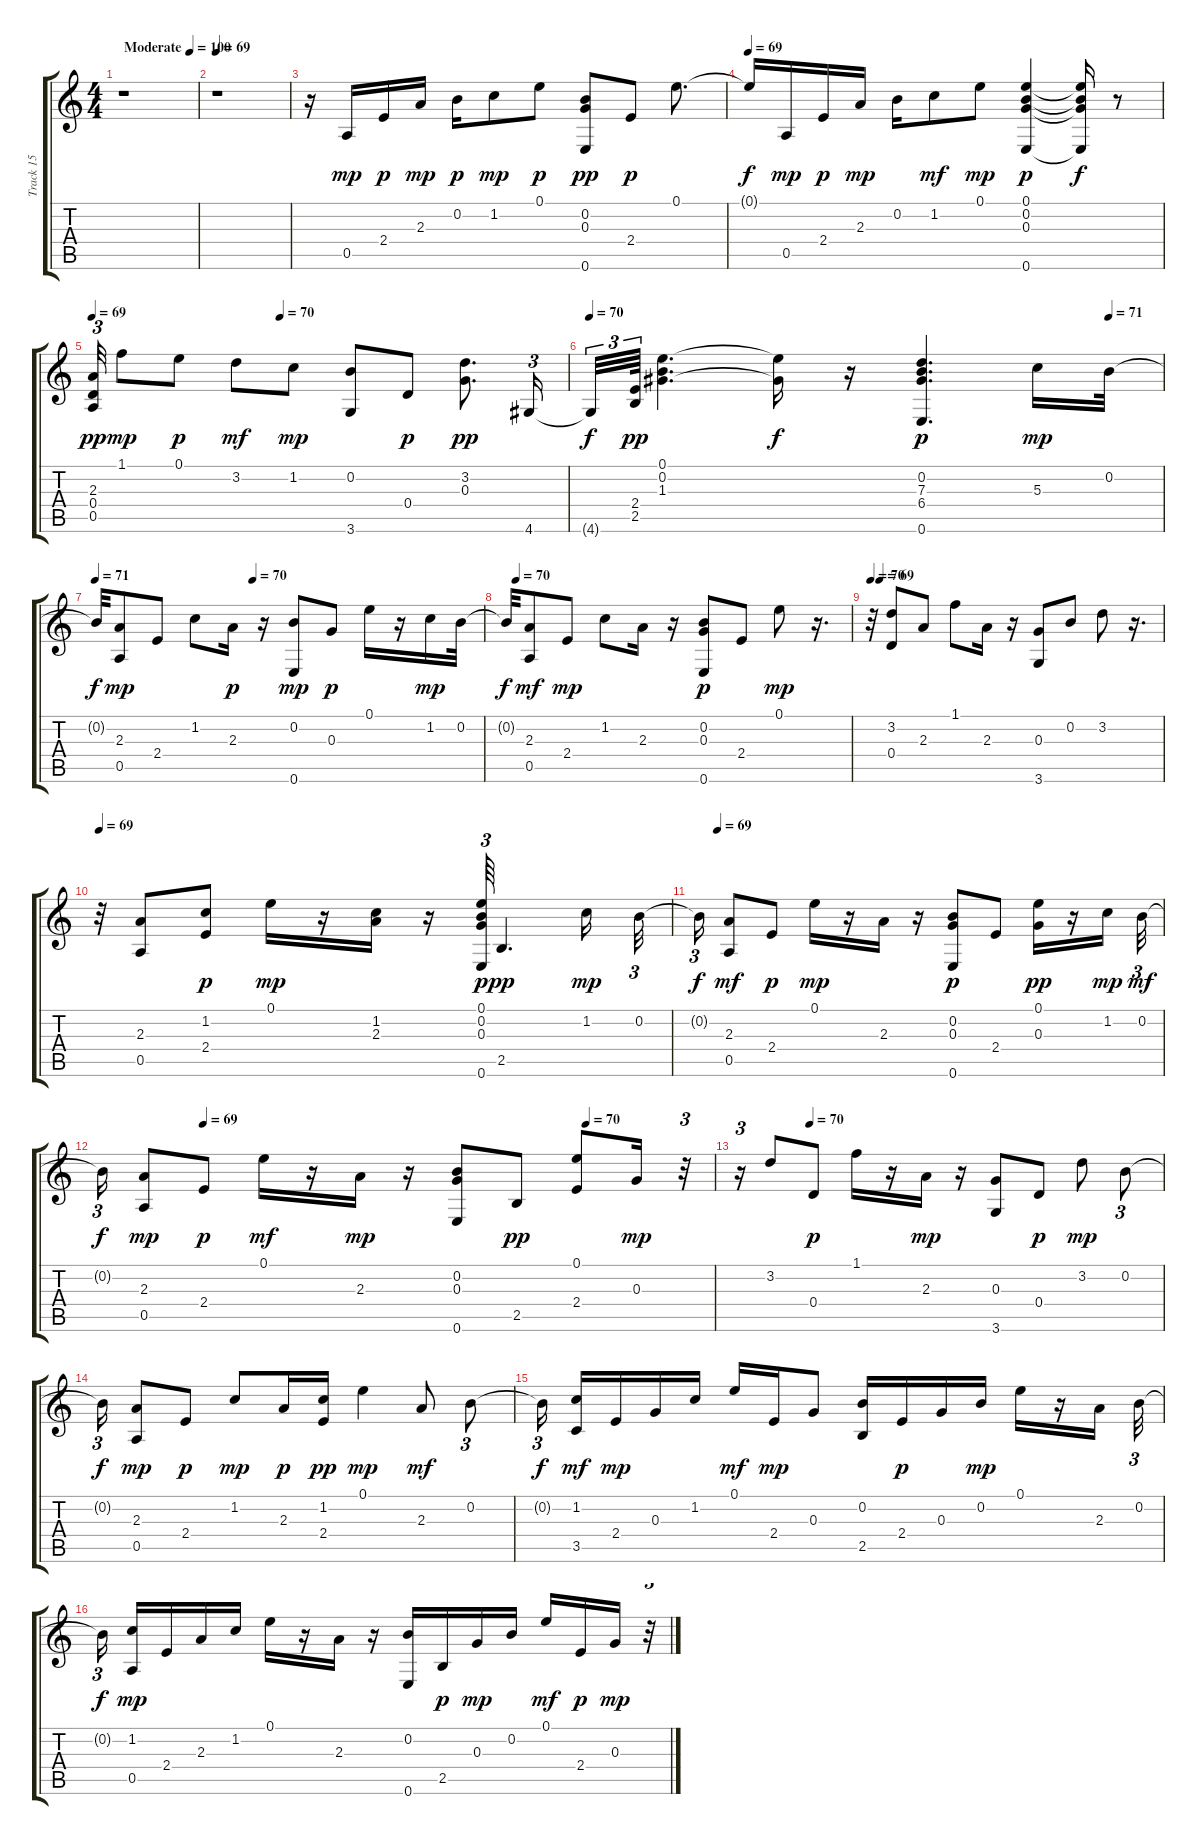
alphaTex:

\track ("Track 15" "Track 15") {instrument acousticguitarsteel}
\staff {score tabs}
\tuning (E4 B3 G3 D3 A2 E2) {hide}
\ts (4 4)
\tempo (100 "Moderate")
\clef g2
\ks c
r.1{dy mp instrument acousticguitarsteel} |
\tempo 69
r.1 |
r.16 0.5.16{instrument acousticguitarsteel} 2.4.16{dy p} 2.3.16{dy mp} 0.2.16{dy p} 1.2.8{dy mp} 0.1.8{dy p} (0.2 0.3 0.6).8{dy pp} 2.4.8{dy p} 0.1.8{d} |
\tempo 69
0.1{t}.16{dy f} 0.5.16{dy mp} 2.4.16{dy p} 2.3.16{dy mp} 0.2.16 1.2.8{dy mf} 0.1.8{dy mp} (0.1 0.2 0.3 0.6).4{dy p} (0.1{t} 0.2{t} 0.3{t} 0.6{t}).16{dy f} r.8 |
\tempo 69
\tempo (70 0.3958333333333333)
(2.3 0.4 0.5).32{tu (3 2) dy pp} 1.1.8{dy mp} 0.1.8{dy p} 3.2.8{dy mf} 1.2.8{dy mp} (0.2 3.6).8 0.4.8{dy p} (3.2 0.3).8{d dy pp} 4.6.16{tu (3 2)} |
\tempo 70
\tempo (71 0.90625)
4.6{t}.32{tu (3 2) dy f} (2.4 2.5).64{tu (3 2) dy pp} (0.1 0.2 1.3).4{d} (0.1{t} 1.3{t}).16{dy f} r.16 (0.2 7.3 6.4 0.6).4{d dy p} 5.3.16{dy mp} 0.2.32 |
\tempo 71
\tempo (70 0.40625)
0.2{t}.32{dy f} (2.3 0.5).8{dy mp} 2.4.8 1.2.8 2.3.16{dy p} r.16 (0.2 0.6).8{dy mp} 0.3.8{dy p} 0.1.16 r.16 1.2.16{dy mp} 0.2.32 |
\tempo (70 0.03125)
0.2{t}.32{dy f} (2.3 0.5).8{dy mf} 2.4.8{dy mp} 1.2.8 2.3.16 r.16 (0.2 0.3 0.6).8{dy p} 2.4.8 0.1.8{dy mp} r.16{d} |
\tempo 70
\tempo (69 0.03125)
r.32 (3.2 0.4).8 2.3.8 1.1.8 2.3.16 r.16 (0.3 3.6).8 0.2.8 3.2.8 r.16{d} |
\tempo 69
r.32 (2.3 0.5).8 (1.2 2.4).8{dy p} 0.1.16{dy mp} r.16 (1.2 2.3).16 r.16 (0.1 0.2 0.3 0.6).64{tu (3 2) dy p} 2.5.4{d dy pp} 1.2.16{dy mp} 0.2.32{tu (3 2)} |
\tempo (69 0.041666666666666664)
0.2{t}.16{tu (3 2) dy f} (2.3 0.5).8{dy mf} 2.4.8{dy p} 0.1.16{dy mp} r.16 2.3.16 r.16 (0.2 0.3 0.6).8{dy p} 2.4.8 (0.1 0.3).16{dy pp} r.16 1.2.16{dy mp} 0.2.32{tu (3 2) dy mf} |
\tempo (69 0.16666666666666666)
\tempo (70 0.7916666666666666)
0.2{t}.16{tu (3 2) dy f} (2.3 0.5).8{dy mp} 2.4.8{dy p} 0.1.16{dy mf} r.16 2.3.16{dy mp} r.16 (0.2 0.3 0.6).8 2.5.8{dy pp} (0.1 2.4).8 0.3.16{dy mp} r.32{tu (3 2)} |
\tempo (70 0.16666666666666666)
r.16{tu (3 2)} 3.2.8 0.4.8{dy p} 1.1.16 r.16 2.3.16{dy mp} r.16 (0.3 3.6).8 0.4.8{dy p} 3.2.8{dy mp} 0.2.8{tu (3 2)} |
0.2{t}.16{tu (3 2) dy f} (2.3 0.5).8{dy mp} 2.4.8{dy p} 1.2.8{dy mp} 2.3.16{dy p} (1.2 2.4).16{dy pp} 0.1.4{dy mp} 2.3.8{dy mf} 0.2.8{tu (3 2)} |
0.2{t}.16{tu (3 2) dy f beam splitsecondary} (1.2 3.5).16{dy mf} 2.4.16{dy mp} 0.3.16 1.2.16 0.1.16{dy mf} 2.4.16{dy mp} 0.3.8 (0.2 2.5).16 2.4.16{dy p} 0.3.16 0.2.16{dy mp} 0.1.16 r.16 2.3.16 0.2.32{tu (3 2)} |
0.2{t}.16{tu (3 2) dy f beam splitsecondary} (1.2 0.5).16{dy mp} 2.4.16 2.3.16 1.2.16 0.1.16 r.16 2.3.16 r.16 (0.2 0.6).16 2.5.16{dy p} 0.3.16{dy mp} 0.2.16 0.1.16{dy mf} 2.4.16{dy p} 0.3.16{dy mp} r.32{tu (3 2)}
